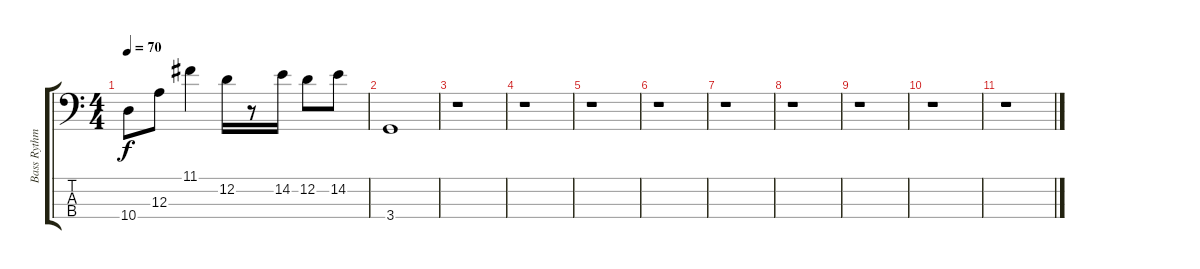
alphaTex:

\track ("Bass Rythm" "Bass Rythm") {instrument electricbasspick}
\staff {score tabs}
\tuning (G2 D2 A1 E1) {hide}
\ts (4 4)
\tempo 70
\clef f4
\ks c
10.4.8{dy f} 12.3.8 11.1.4 12.2.16 r.8 14.2.16 12.2.8 14.2.8 |
3.4.1 |
r.1 |
r.1 |
r.1 |
r.1 |
r.1 |
r.1 |
r.1 |
r.1 |
r.1
